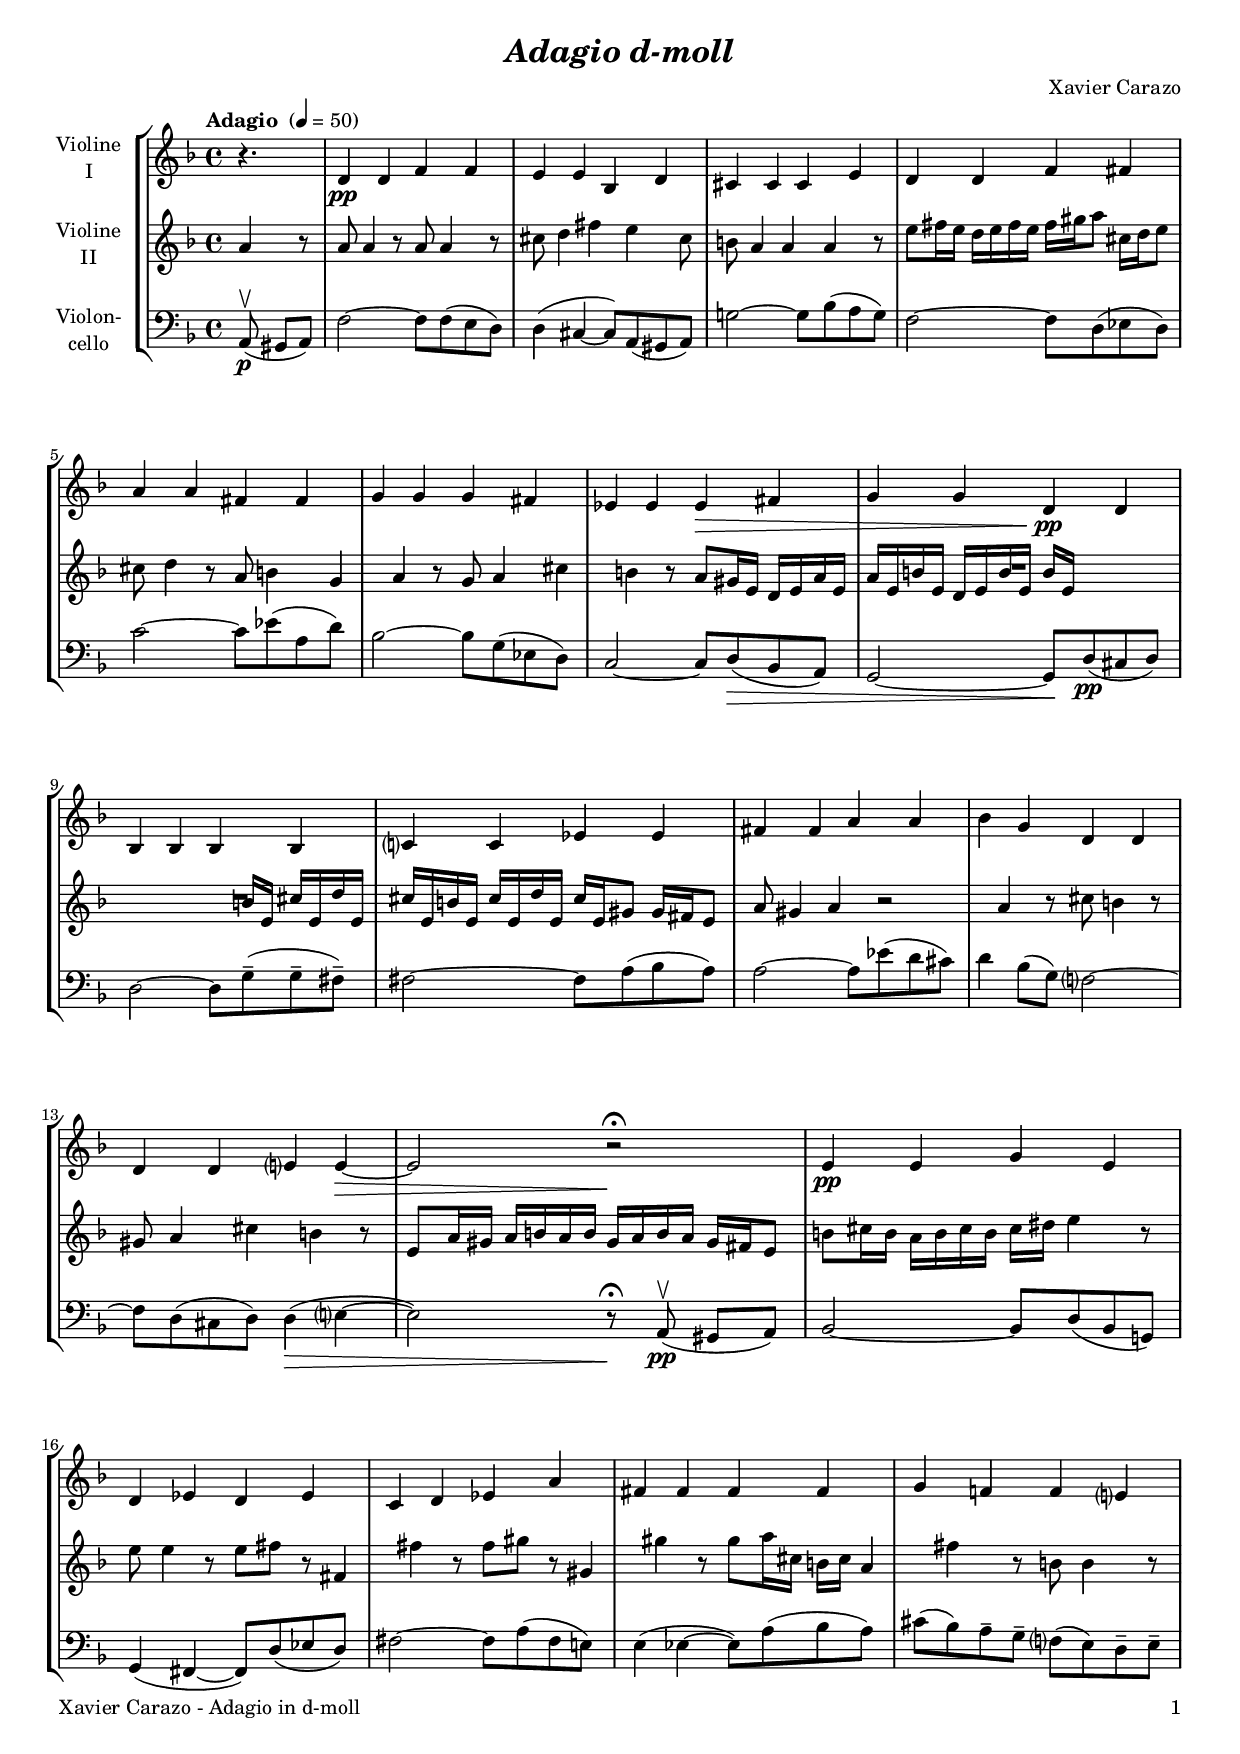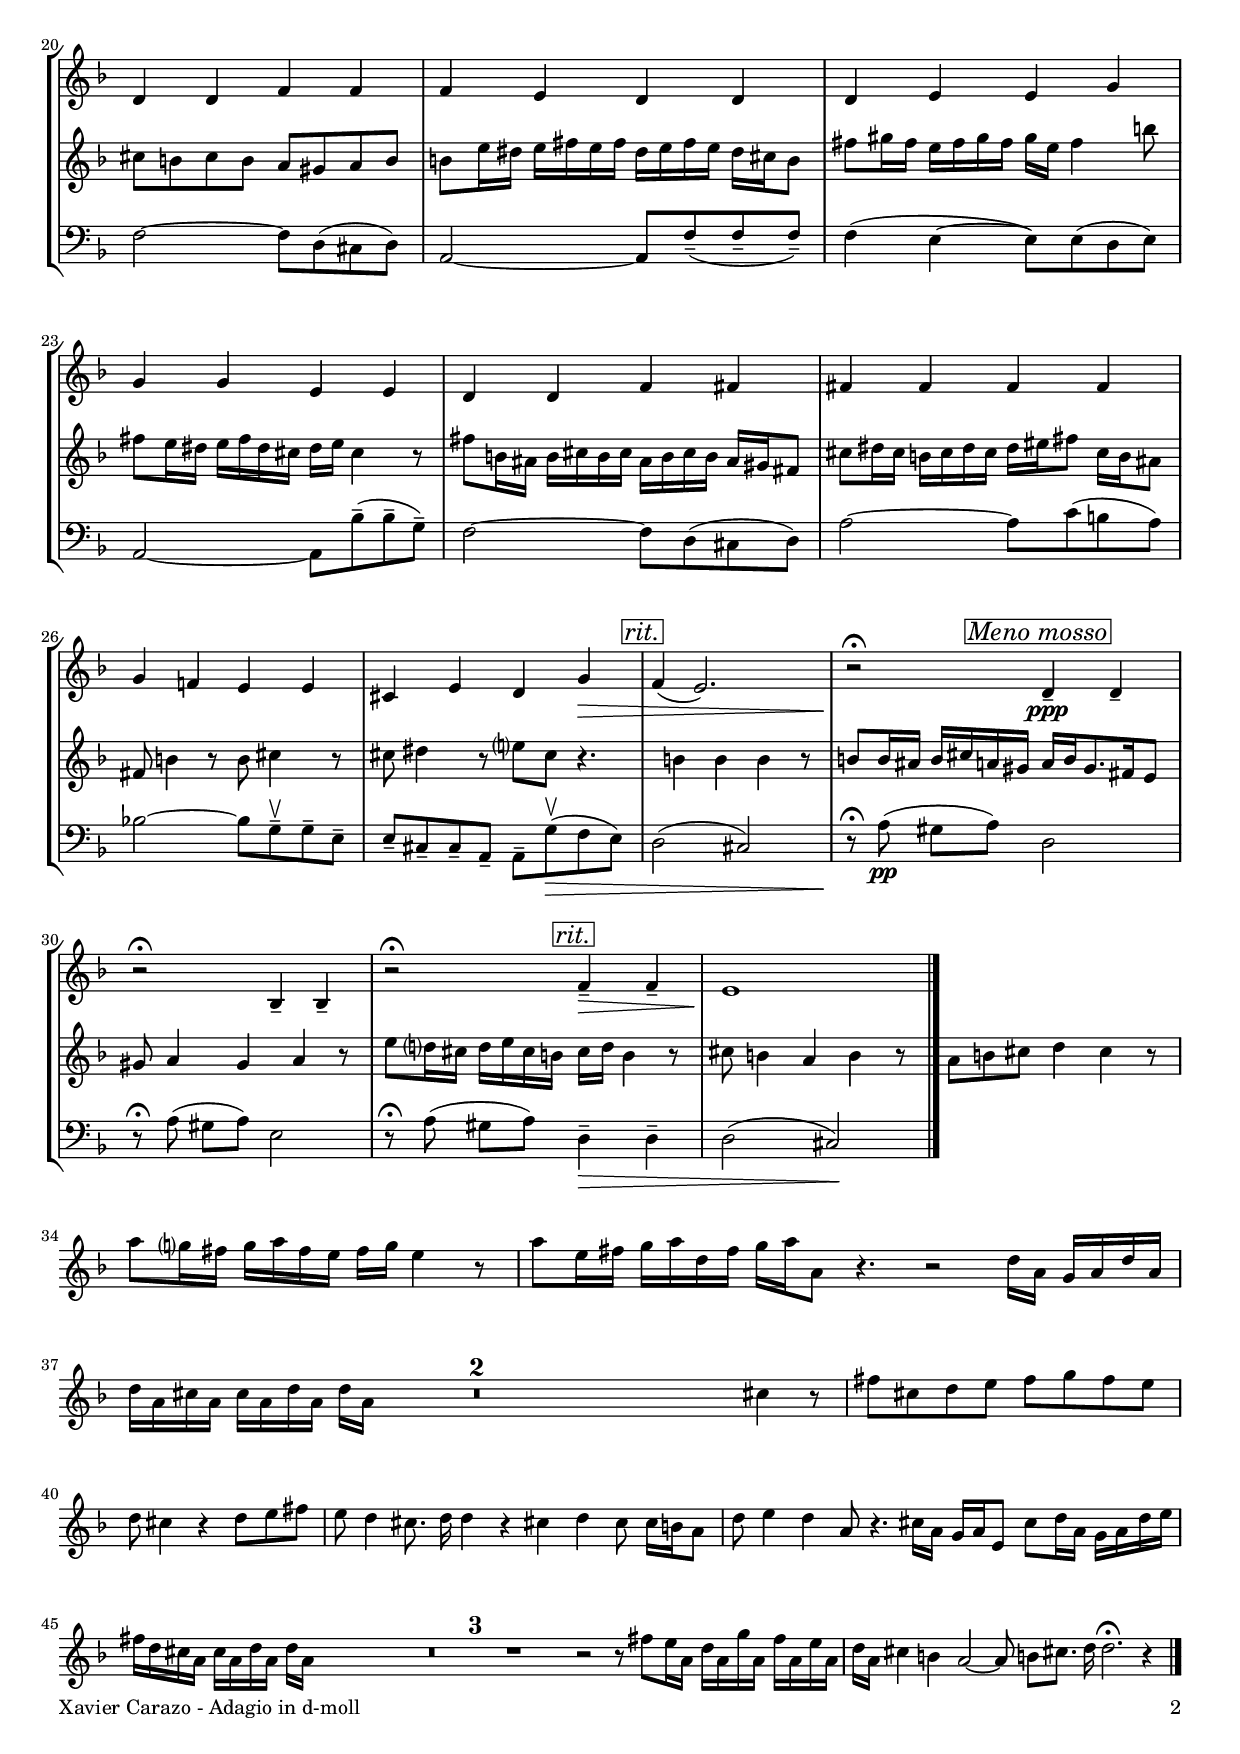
\version "2.24.1"
\include "deutsch.ly"

#(set-global-staff-size 17.5)

\header {
  title     = \markup \bold \italic "Adagio d-moll"
  composer  = "Xavier Carazo"
%  arranger  = ""
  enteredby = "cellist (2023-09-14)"
%  piece     = ""
}

voiceconsts = {
 \key d \minor
 \time 4/4
 \clef "treble"
 \compressEmptyMeasures
% \numericTimeSignature
  % Set default beaming for all staves
%  \set Timing.beamExceptions = #'()
%  \set Timing.baseMoment     = #(ly:make-moment 1 4)
%  \set Timing.beatStructure  = #'(1 1 1)
 \tempo "Adagio " 4=50
}

mipz = "pizzicato strings"
mivl = "violin"
mivc = "cello"

memo = \mark \markup \box \italic "Meno mosso"
rit  = \mark \markup \box \italic "rit."

va = \relative c' {
  \voiceconsts

  \partial 4. r4.
  d4\pp d f f
  e e b d
  cis cis cis e
  d d f fis

  a a fis fis
  g g g fis
  es es es\> fis
  g g d\!\pp d
  b b b b
  c? c es es

  fis fis a a
  b g d d
  d d e? e~\>
  e2 r\!\fermata
  e4\pp e g e
  d es d es

  c d es a
  fis fis fis fis
  g f! f e?
  d d f f
  f e d d
  d e e g

  g g e e
  d d f fis
  fis fis fis fis
  g f! e e
  cis e d g\> \rit
  f( e2.)

  r2\!\fermata \memo d4--\ppp d--
  r2\fermata b4-- b--
  r2\fermata \rit f'4--\> f--
  e1\! \bar "|."
}

\include "v2.ily"
vc = \relative c {
  \voiceconsts
  \clef "bass"

  a8(\upbow\p gis[ a])
  f'2~ f8 f( e d)
  d4( cis~ cis8) a( gis a)
  g'!2~ g8 b( a g)
  f2~ f8 d( es d)

  c'2~ c8 es( a, d)
  b2~ b8 g( es d)
  c2~ c8 d(\> b a)
  g2~ g8\! d'(\pp cis d)
  d2~ d8 g(-- g-- fis)--

  fis2~ fis8 a( b a)
  a2~ a8 es'( d cis)
  d4 b8( g) f?2~
  f8 d( cis d) d4(\> e?~
  e2) r8\!\fermata a,(\upbow\pp gis[ a])

  b2~ b8 d( b g!) g4( fis~ fis8) d'( es d)
  fis2~ fis8 a( fis e!)
  e4( es~ es8) a( b a)
  cis( b) a-- g-- f?( e) d-- e--

  f2~ f8 d( cis d)
  a2~ a8 f'(-- f-- f)--
  f4( e~ e8) e( d e)
  a,2~ a8 b'(-- b-- g)--

  f2~ f8 d( cis d)
  a'2~ a8 c( h a)
  b!2~ b8 g--\upbow g-- e--
  e-- cis-- cis-- a-- a-- g'(\upbow\> f e) \rit
  d2( cis)

  r8\!\fermata a'(\pp gis[ a]) \memo d,2
  r8\fermata a'( gis[ a]) e2
  r8\fermata a( gis[ a]) \rit d,4--\> d--
  d2( cis)\! \bar "|."
}


music = \new StaffGroup <<
      \new Staff {
        \set Staff.midiInstrument = \mivl
        \set Staff.instrumentName = \markup \center-column { "Violine" "I" }
        \transpose d d { \va }
      }

      \new Staff {
        \set Staff.midiInstrument = \mivl
        \set Staff.instrumentName = \markup \center-column { "Violine" "II" }
        \transpose d d { \vb }
      }

      \new Staff {
        \set Staff.midiInstrument = \mivc
        \set Staff.instrumentName = \markup \center-column { "Violon-" "cello" }
        \transpose d d { \vc }
      }      
>>

\book {
   \paper {
    print-page-number = ##t
    print-first-page-number = ##t
    ragged-last-bottom = ##f
    oddHeaderMarkup = \markup \null
    evenHeaderMarkup = \markup \null
    oddFooterMarkup = \markup {
      \fill-line {
        \if \should-print-page-number
        "Xavier Carazo - Adagio in d-moll" \fromproperty #'page:page-number-string
      }
    }
    evenFooterMarkup = \oddFooterMarkup
  } \score {
    \music
    \layout {}
  }

  \score {
    \unfoldRepeats \music

    \midi {
      \context {
        \Score
      }
    }
  }
}
